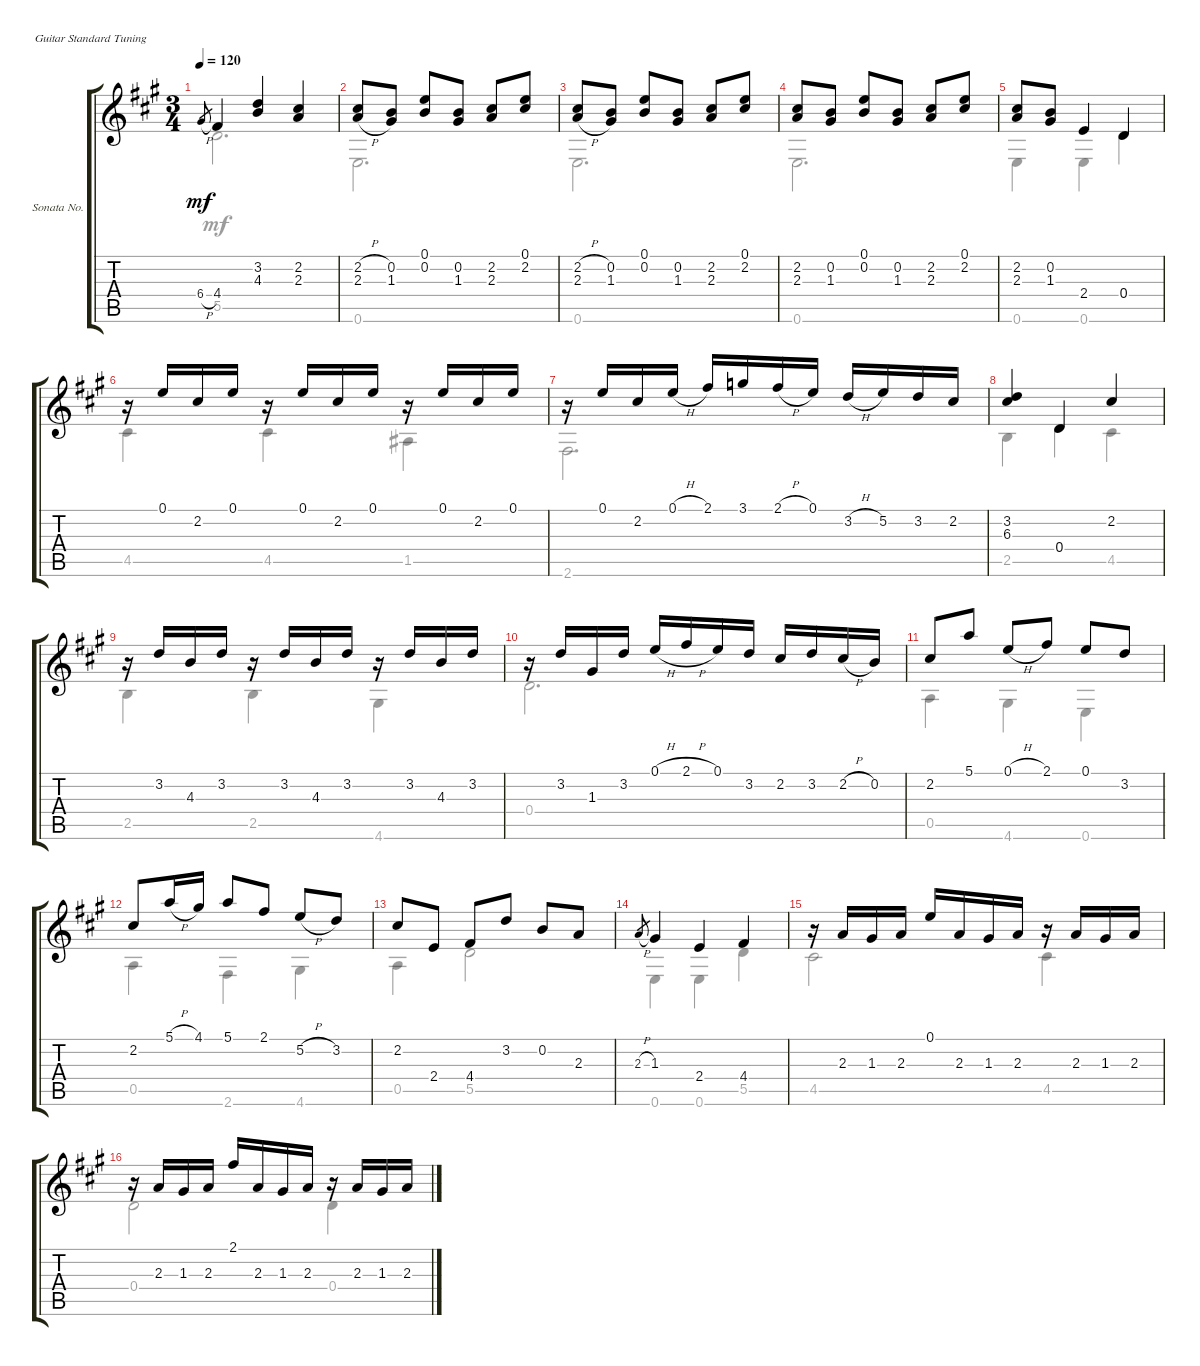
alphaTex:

\bracketExtendMode groupsimilarinstruments
\firstSystemTrackNameOrientation horizontal
\otherSystemsTrackNameOrientation horizontal
\track ("Sonata No. 21 in A (D21) - 7. Presto" "Sonata No.") {instrument acousticguitarnylon}
\staff {score tabs}
\tuning (E4 B3 G3 D3 A2 E2)
\voice
\ts (3 4)
\tempo 120
\clef g2
\ks a
6.4{h}.8{gr dy mf} 4.4.4 (3.2 4.3).4 (2.2 2.3).4 |
(2.2{h} 2.3{h}).8 (0.2 1.3).8 (0.1 0.2).8 (0.2 1.3).8 (2.2 2.3).8 (0.1 2.2).8 |
(2.2{h} 2.3{h}).8 (0.2 1.3).8 (0.1 0.2).8 (0.2 1.3).8 (2.2 2.3).8 (0.1 2.2).8 |
(2.2 2.3).8 (0.2 1.3).8 (0.1 0.2).8 (0.2 1.3).8 (2.2 2.3).8 (0.1 2.2).8 |
(2.2 2.3).8 (0.2 1.3).8 2.4.4 0.4.4 |
r.16 0.1.16 2.2.16 0.1.16 r.16 0.1.16 2.2.16 0.1.16 r.16 0.1.16 2.2.16 0.1.16 |
r.16 0.1.16 2.2.16 0.1{h}.16 2.1.16 3.1.16 2.1{h}.16 0.1.16 3.2{h}.16 5.2.16 3.2.16 2.2.16 |
(3.2 6.3).4 0.4.4 2.2.4 |
r.16 3.2.16 4.3.16 3.2.16 r.16 3.2.16 4.3.16 3.2.16 r.16 3.2.16 4.3.16 3.2.16 |
r.16 3.2.16 1.3.16 3.2.16 0.1{h}.16 2.1{h}.16 0.1.16 3.2.16 2.2.16 3.2.16 2.2{h}.16 0.2.16 |
2.2.8 5.1.8 0.1{h}.8 2.1.8 0.1.8 3.2.8 |
2.2.8 5.1{h}.16 4.1.16 5.1.8 2.1.8 5.2{h}.8 3.2.8 |
2.2.8 2.4.8 4.4.8 3.2.8 0.2.8 2.3.8 |
2.3{h}.8{gr} 1.3.4 2.4.4 4.4.4 |
r.16 2.3.16 1.3.16 2.3.16 0.1.16 2.3.16 1.3.16 2.3.16 r.16 2.3.16 1.3.16 2.3.16 |
r.16 2.3.16 1.3.16 2.3.16 2.1.16 2.3.16 1.3.16 2.3.16 r.16 2.3.16 1.3.16 2.3.16
\voice
\clef g2
\ottava regular
\simile none
\ks a
5.5.2{d dy mf} |
0.6.2{d} |
0.6.2{d} |
0.6.2{d} |
0.6.4 0.6.4 0.4.4 |
4.5.4 4.5.4 1.5.4 |
2.6.2{d} |
2.5.4 0.4.4 4.5.4 |
2.5.4 2.5.4 4.6.4 |
0.4.2{d} |
0.5.4 4.6.4 0.6.4 |
0.5.4 2.6.4 4.6.4 |
0.5.4 5.5.2 |
0.6.4 0.6.4 5.5.4 |
4.5.2 4.5.4 |
0.4.2 0.4.4
